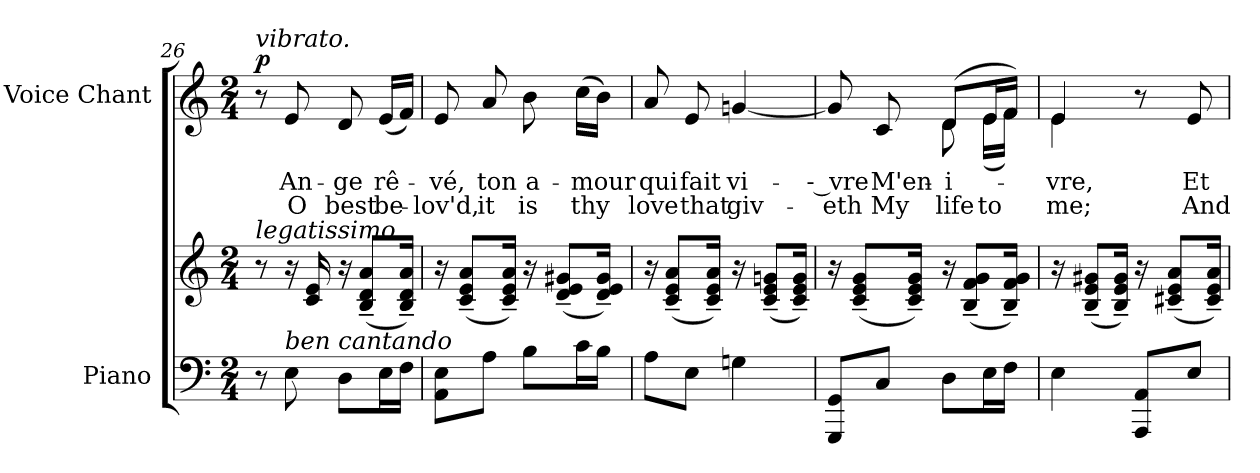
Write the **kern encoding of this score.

**kern	**kern	**kern	**text	**text	**dynam
*part2	*part2	*part1	*part1	*part1	*part1
*staff3	*staff2	*staff1	*staff1	*staff1	*staff1
*I"Piano	*	*I"Voice Chant	*	*	*
*I'Pno	*	*	*	*	*
*clefF4	*clefG2	*clefG2	*	*	*
*k[]	*k[]	*k[]	*	*	*
*M2/4	*M2/4	*M2/4	*	*	*
=26	=26	=26	=26	=26	=26
!	!	!LO:TX:a:i:t=vibrato.	!	!	!
!	!LO:TX:i:t=legatissimo	!	!	!	!
!	!	!	!	!	!LO:DY:b
8r	8r	8r	.	.	p
!LO:TX:i:t=ben cantando	!	!	!	!	!
8E\	16r	8e/	An-	O	.
.	16c/ 16e/	.	.	.	.
8D\L	16r	8d/	-ge	best	.
.	(8B/~ 8d/~ 8a/~L	.	.	.	.
16E\L	.	(16e/LL	rê-	be-	.
16F\JJ	16B/~ 16d/~ 16a/~Jk)	16f/JJ)	.	.	.
=27	=27	=27	=27	=27	=27
8AA\ 8E\L	16r	8e/	-vé,	-lov'd,	.
.	(8c/~ 8e/~ 8a/~L	.	.	.	.
8A\J	.	8a/	ton	it	.
.	16c/~ 16e/~ 16a/~Jk)	.	.	.	.
8B\L	16r	8b\	a-	is	.
.	(8d/~ 8e/~ 8g#X/~L	.	.	.	.
16c\L	.	(16cc\LL	-mour	thy	.
16B\JJ	16d/~ 16e/~ 16g#/~Jk)	16b\JJ)	.	.	.
=28	=28	=28	=28	=28	=28
8A\L	16r	8a/	qui	love	.
.	(8c/~ 8e/~ 8a/~L	.	.	.	.
8E\J	.	8e/	fait	that	.
.	16c/~ 16e/~ 16a/~Jk)	.	.	.	.
4Gn\	16r	[4gn/	vi-	giv-	.
.	(8c/~ 8e/~ 8gn/~L	.	.	.	.
.	16c/~ 16e/~ 16g/~Jk)	.	.	.	.
=29	=29	=29	=29	=29	=29
*	*	*^	*	*	*
8GGG/ 8GG/L	16r	8g/]	4ryy	-- vre	-eth	.
.	(8c/~ 8e/~ 8g/~L	.	.	.	.	.
8C/J	.	8c/	.	M'en-	My	.
.	16c/~ 16e/~ 16g/~Jk)	.	.	.	.	.
8D\L	16r	(8d/L	8d\	-i-	life	.
.	(8B/~ 8f/~ 8g/~L	.	.	.	.	.
16E\L	.	16e/L	(16e\LL	.	-to	.
16F\JJ	16B/~ 16f/~ 16g/~Jk)	16f/JJ)	16f\JJ)	.	.	.
=30	=30	=30	=30	=30	=30	=30
4E\	16r	4e/	4e\	-vre,	me;	.
.	(8B/~ 8e/~ 8g#X/~L	.	.	.	.	.
.	16B/~ 16e/~ 16g#/~Jk)	.	.	.	.	.
8AAA/ 8AA/L	16r	8r	4ryy	.	.	.
.	(8c#X/~ 8e/~ 8a/~L	.	.	.	.	.
8E/J	.	8e/	.	Et	And	.
.	16c#/~ 16e/~ 16a/~Jk)	.	.	.	.	.
*	*	*v	*v	*	*	*
=	=	=	=	=	=
*-	*-	*-	*-	*-	*-
